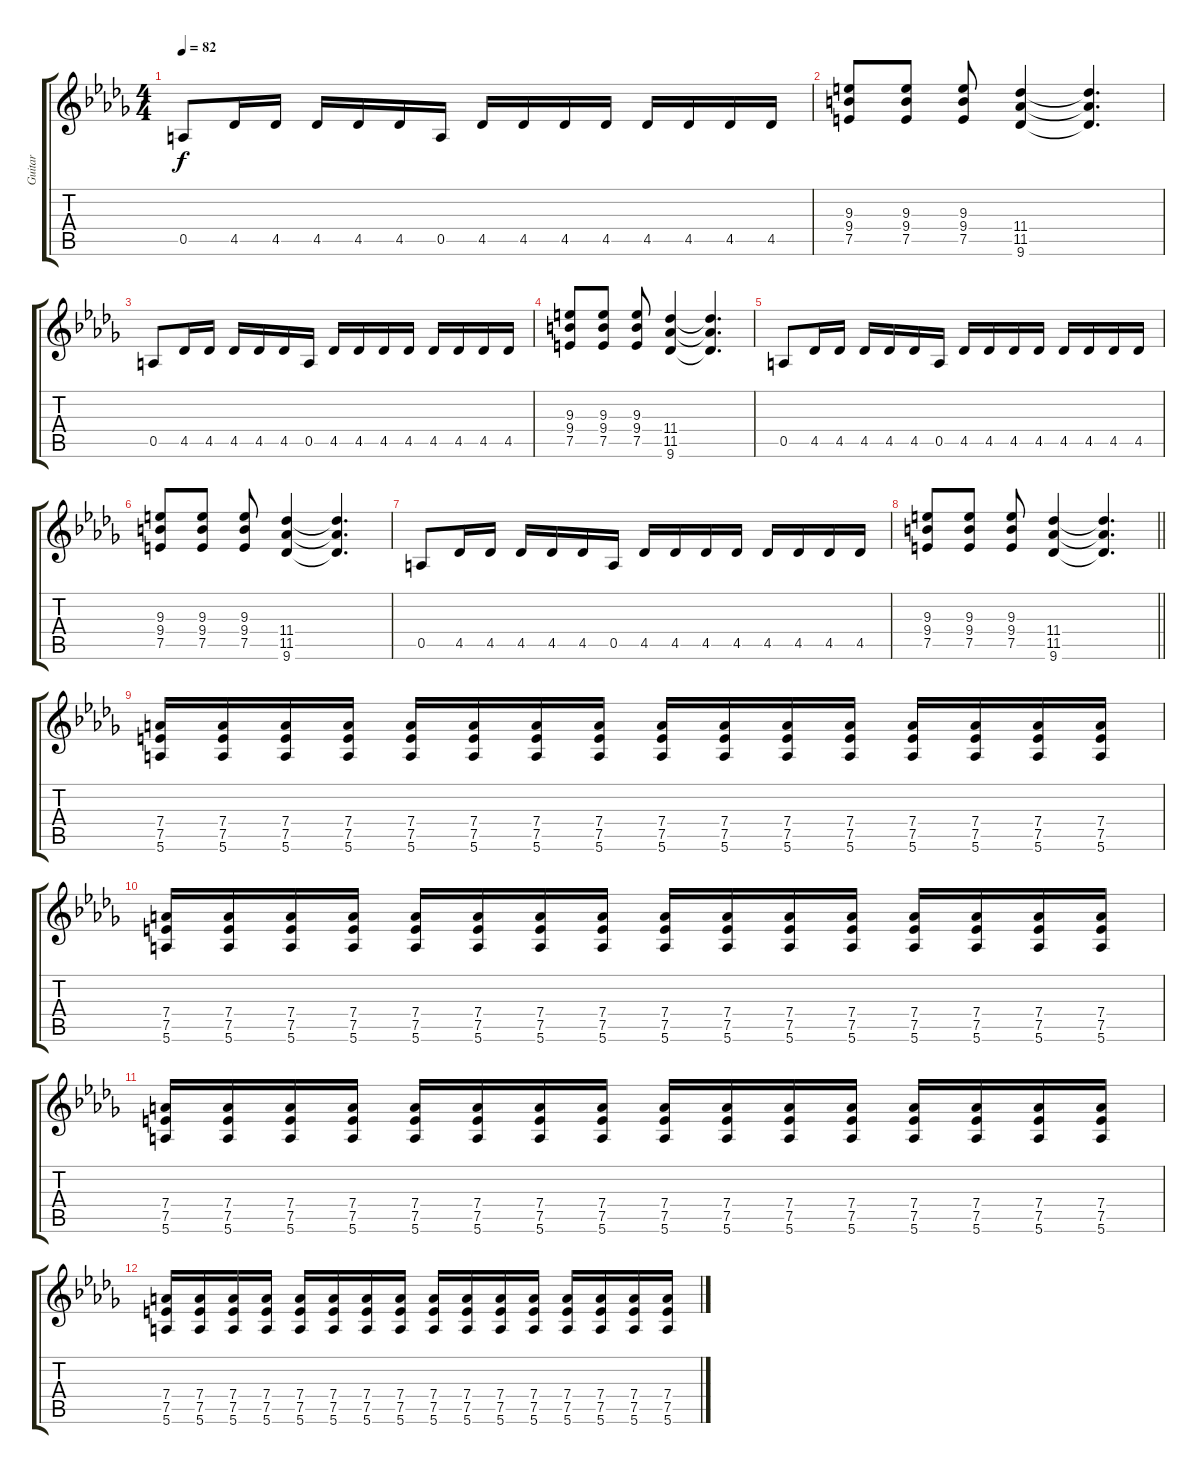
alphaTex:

\track ("Guitar" "Guitar") {instrument overdrivenguitar}
\staff {score tabs}
\tuning (E4 B3 G3 D3 A2 E2) {hide}
\ts (4 4)
\section ("" "")
\tempo 82
\clef g2
\ks db
0.5.8{dy f} 4.5.16 4.5.16 4.5.16 4.5.16 4.5.16 0.5.16 4.5.16 4.5.16 4.5.16 4.5.16 4.5.16 4.5.16 4.5.16 4.5.16 |
(9.3 9.4 7.5).8 (9.3 9.4 7.5).8 (9.3 9.4 7.5).8 (11.4 11.5 9.6).4 (11.4{t} 11.5{t} 9.6{t}).4{d} |
0.5.8 4.5.16 4.5.16 4.5.16 4.5.16 4.5.16 0.5.16 4.5.16 4.5.16 4.5.16 4.5.16 4.5.16 4.5.16 4.5.16 4.5.16 |
(9.3 9.4 7.5).8 (9.3 9.4 7.5).8 (9.3 9.4 7.5).8 (11.4 11.5 9.6).4 (11.4{t} 11.5{t} 9.6{t}).4{d} |
0.5.8 4.5.16 4.5.16 4.5.16 4.5.16 4.5.16 0.5.16 4.5.16 4.5.16 4.5.16 4.5.16 4.5.16 4.5.16 4.5.16 4.5.16 |
(9.3 9.4 7.5).8 (9.3 9.4 7.5).8 (9.3 9.4 7.5).8 (11.4 11.5 9.6).4 (11.4{t} 11.5{t} 9.6{t}).4{d} |
0.5.8 4.5.16 4.5.16 4.5.16 4.5.16 4.5.16 0.5.16 4.5.16 4.5.16 4.5.16 4.5.16 4.5.16 4.5.16 4.5.16 4.5.16 |
\barLineRight lightlight
(9.3 9.4 7.5).8 (9.3 9.4 7.5).8 (9.3 9.4 7.5).8 (11.4 11.5 9.6).4 (11.4{t} 11.5{t} 9.6{t}).4{d} |
(7.4 7.5 5.6).16 (7.4 7.5 5.6).16 (7.4 7.5 5.6).16 (7.4 7.5 5.6).16 (7.4 7.5 5.6).16 (7.4 7.5 5.6).16 (7.4 7.5 5.6).16 (7.4 7.5 5.6).16 (7.4 7.5 5.6).16 (7.4 7.5 5.6).16 (7.4 7.5 5.6).16 (7.4 7.5 5.6).16 (7.4 7.5 5.6).16 (7.4 7.5 5.6).16 (7.4 7.5 5.6).16 (7.4 7.5 5.6).16 |
(7.4 7.5 5.6).16 (7.4 7.5 5.6).16 (7.4 7.5 5.6).16 (7.4 7.5 5.6).16 (7.4 7.5 5.6).16 (7.4 7.5 5.6).16 (7.4 7.5 5.6).16 (7.4 7.5 5.6).16 (7.4 7.5 5.6).16 (7.4 7.5 5.6).16 (7.4 7.5 5.6).16 (7.4 7.5 5.6).16 (7.4 7.5 5.6).16 (7.4 7.5 5.6).16 (7.4 7.5 5.6).16 (7.4 7.5 5.6).16 |
(7.4 7.5 5.6).16 (7.4 7.5 5.6).16 (7.4 7.5 5.6).16 (7.4 7.5 5.6).16 (7.4 7.5 5.6).16 (7.4 7.5 5.6).16 (7.4 7.5 5.6).16 (7.4 7.5 5.6).16 (7.4 7.5 5.6).16 (7.4 7.5 5.6).16 (7.4 7.5 5.6).16 (7.4 7.5 5.6).16 (7.4 7.5 5.6).16 (7.4 7.5 5.6).16 (7.4 7.5 5.6).16 (7.4 7.5 5.6).16 |
(7.4 7.5 5.6).16 (7.4 7.5 5.6).16 (7.4 7.5 5.6).16 (7.4 7.5 5.6).16 (7.4 7.5 5.6).16 (7.4 7.5 5.6).16 (7.4 7.5 5.6).16 (7.4 7.5 5.6).16 (7.4 7.5 5.6).16 (7.4 7.5 5.6).16 (7.4 7.5 5.6).16 (7.4 7.5 5.6).16 (7.4 7.5 5.6).16 (7.4 7.5 5.6).16 (7.4 7.5 5.6).16 (7.4 7.5 5.6).16
